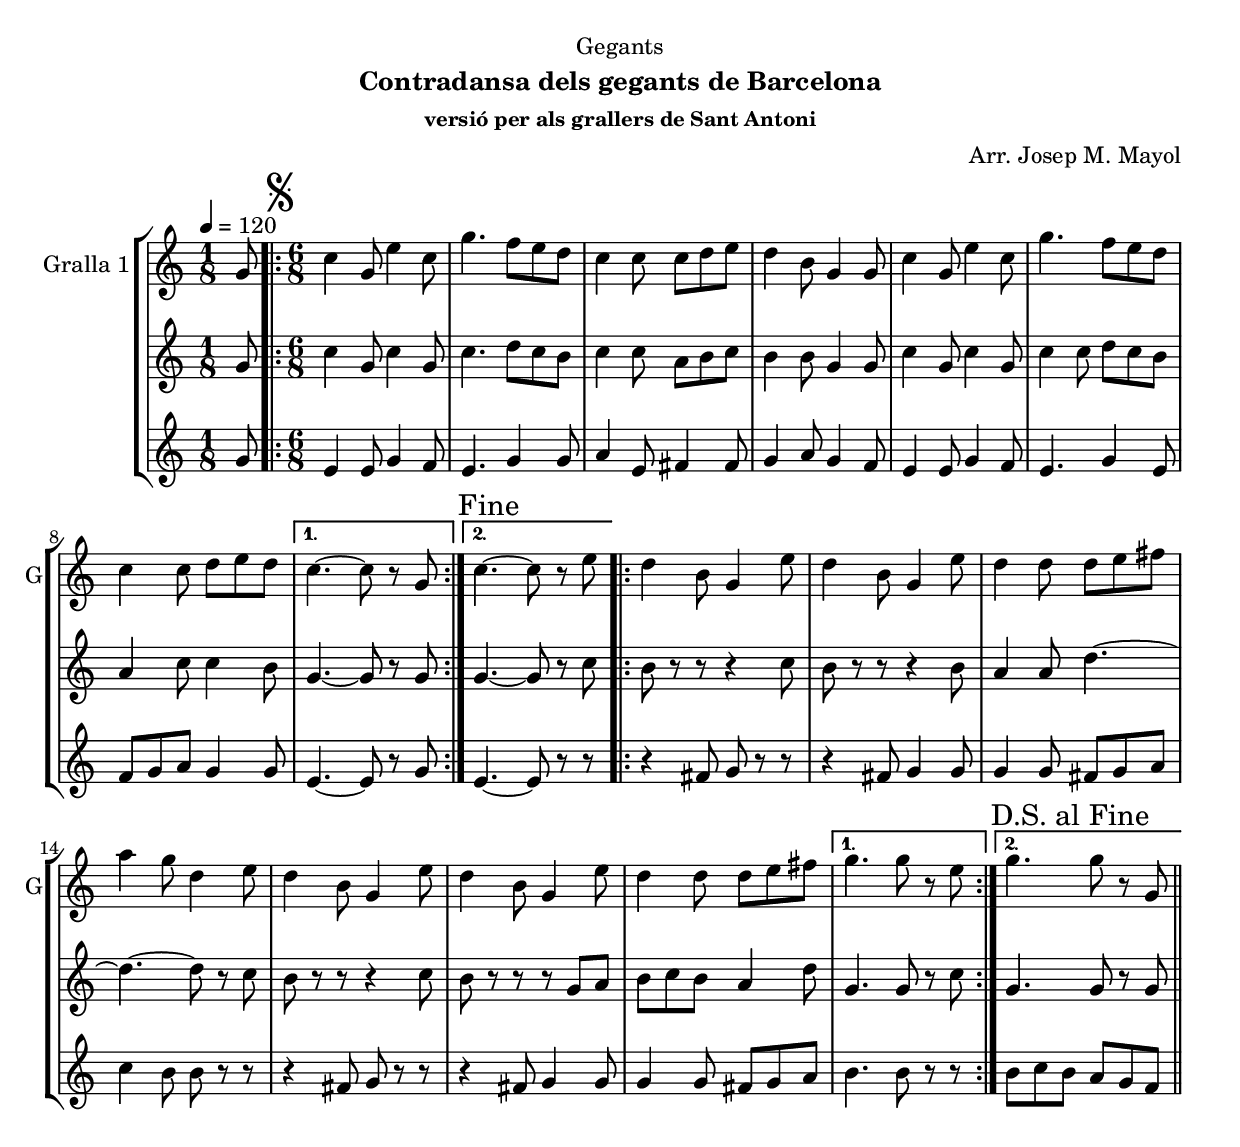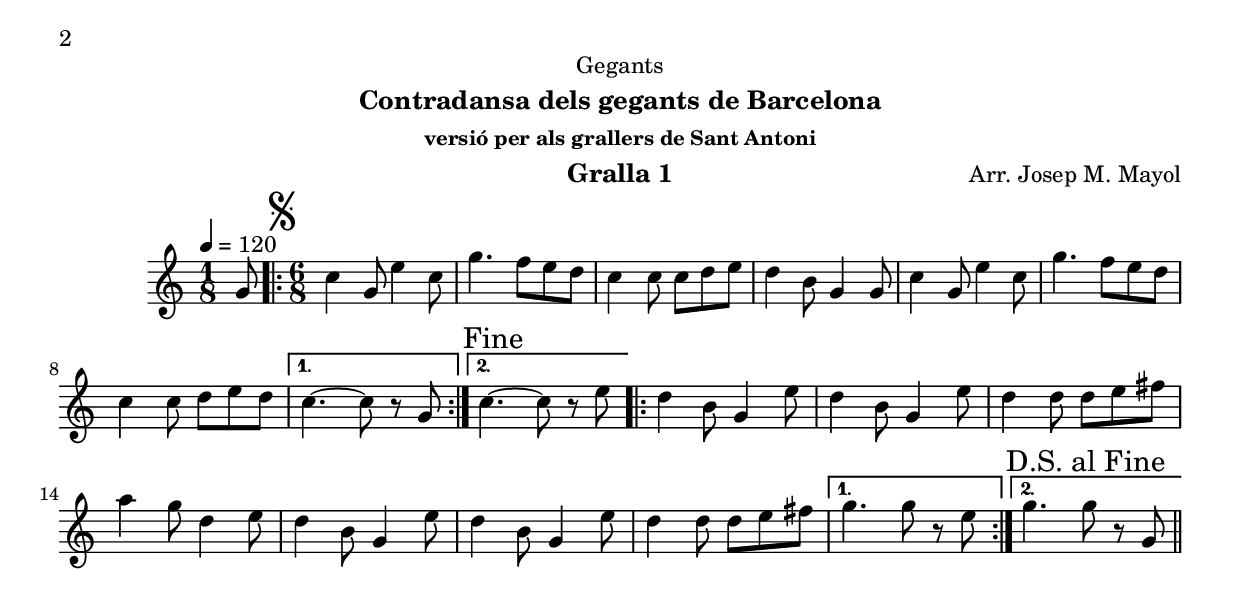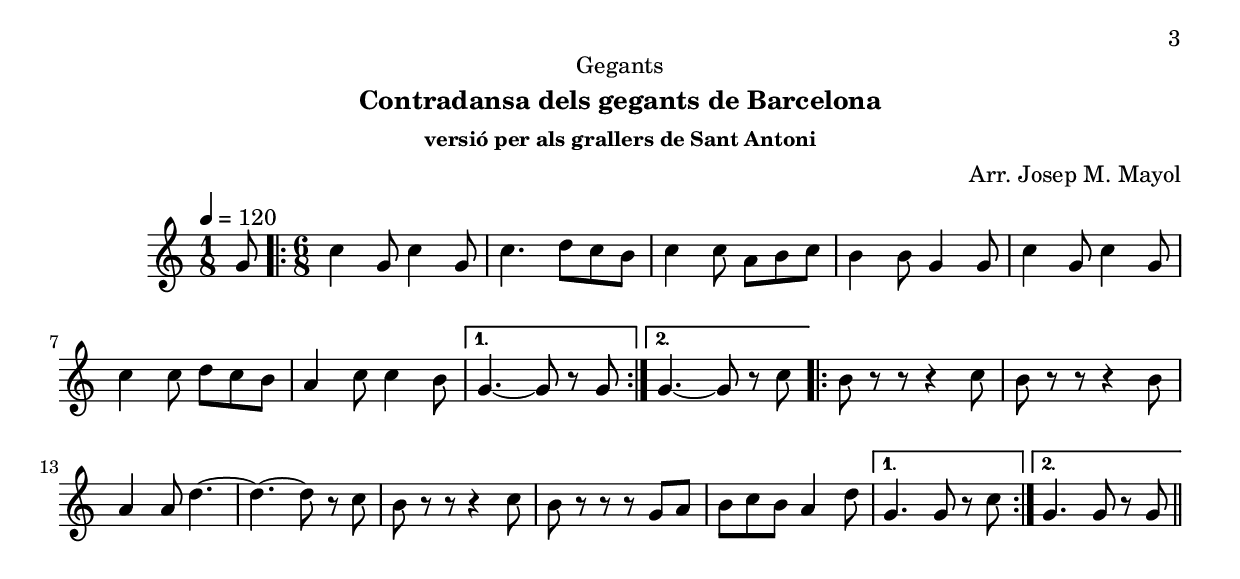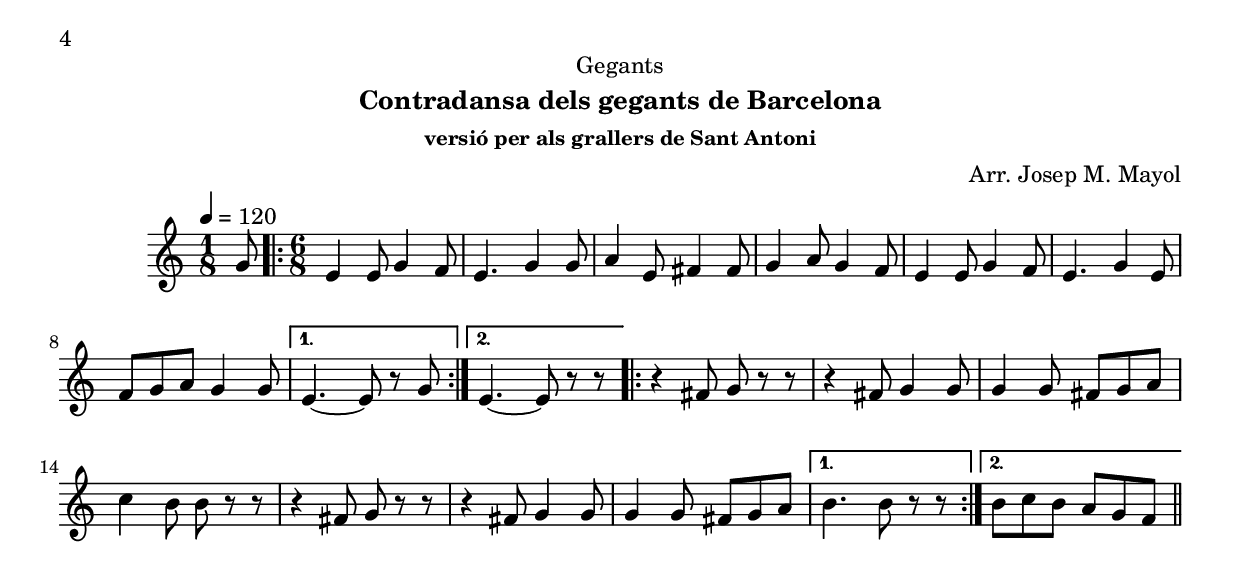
\version "2.16.2"

\header {
  dedication="Gegants"
  title=""
  subtitle="Contradansa dels gegants de Barcelona"
  subsubtitle="versió per als grallers de Sant Antoni"
  poet=""
  meter=""
  piece=""
  composer="Arr. Josep M. Mayol"
  arranger=""
  opus=""
  instrument=""
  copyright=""
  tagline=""
}

liniaroAa =
\relative g'
{
  \tempo 4=120
  \clef treble
  \key c \major
  \time 1/8
  g8  |
  \time 6/8   \repeat volta 2 { \mark \markup {\musicglyph #"scripts.segno"} c4 g8 e'4 c8  |
  g'4. f8 e d  |
  c4 c8 c d e  |
  %05
  d4 b8 g4 g8  |
  c4 g8 e'4 c8  |
  g'4. f8 e d  |
  c4 c8 d e d }
  \alternative { { c4. ~ c8 r g }
  %10
  { \mark "Fine" c4. ~ c8 r e } }
  \repeat volta 2 { d4 b8 g4 e'8  |
  d4 b8 g4 e'8  |
  d4 d8 d e fis  |
  a4 g8 d4 e8  |
  %15
  d4 b8 g4 e'8  |
  d4 b8 g4 e'8  |
  d4 d8 d e fis }
  \alternative { { g4. g8 r e }
  { \mark "D.S. al Fine" g4. g8 r g, } } \bar "||"
}

liniaroAb =
\relative g'
{
  \tempo 4=120
  \clef treble
  \key c \major
  \time 1/8
  g8  |
  \time 6/8   \repeat volta 2 { c4 g8 c4 g8  |
  c4. d8 c b  |
  c4 c8 a b c  |
  %05
  b4 b8 g4 g8  |
  c4 g8 c4 g8  |
  c4 c8 d c b  |
  a4 c8 c4 b8 }
  \alternative { { g4. ~ g8 r g }
  %10
  { g4. ~ g8 r c } }
  \repeat volta 2 { b8 r r r4 c8  |
  b8 r r r4 b8  |
  a4 a8 d4. ~  |
  d4. ~ d8 r c  |
  %15
  b8 r r r4 c8  |
  b8 r r r g a  |
  b8 c b a4 d8 }
  \alternative { { g,4. g8 r c }
  { g4. g8 r g } } \bar "||"
}

liniaroAc =
\relative g'
{
  \tempo 4=120
  \clef treble
  \key c \major
  \time 1/8
  g8  |
  \time 6/8   \repeat volta 2 { e4 e8 g4 f8  |
  e4. g4 g8  |
  a4 e8 fis4 fis8  |
  %05
  g4 a8 g4 f8  |
  e4 e8 g4 f8  |
  e4. g4 e8  |
  f8 g a g4 g8 }
  \alternative { { e4. ~ e8 r g }
  %10
  { e4. ~ e8 r r } }
  \repeat volta 2 { r4 fis8 g r r  |
  r4 fis8 g4 g8  |
  g4 g8 fis g a  |
  c4 b8 b r r  |
  %15
  r4 fis8 g r r  |
  r4 fis8 g4 g8  |
  g4 g8 fis g a }
  \alternative { { b4. b8 r r }
  { b8 c b a g f } } \bar "||"
}

\bookpart {
  \score {
    \new StaffGroup {
      \override Score.RehearsalMark #'self-alignment-X = #LEFT
      <<
        \new Staff \with {instrumentName = #"Gralla 1" shortInstrumentName = #"G"} \liniaroAa
        \new Staff \with {instrumentName = #"" shortInstrumentName = #" "} \liniaroAb
        \new Staff \with {instrumentName = #"" shortInstrumentName = #" "} \liniaroAc
      >>
    }
    \layout {}
  }
  \score { \unfoldRepeats
    \new StaffGroup {
      \override Score.RehearsalMark #'self-alignment-X = #LEFT
      <<
        \new Staff \with {instrumentName = #"Gralla 1" shortInstrumentName = #"G"} \liniaroAa
        \new Staff \with {instrumentName = #"" shortInstrumentName = #" "} \liniaroAb
        \new Staff \with {instrumentName = #"" shortInstrumentName = #" "} \liniaroAc
      >>
    }
    \midi {
      \set Staff.midiInstrument = "oboe"
      \set DrumStaff.midiInstrument = "drums"
    }
  }
}

\bookpart {
  \header {instrument="Gralla 1"}
  \score {
    \new StaffGroup {
      \override Score.RehearsalMark #'self-alignment-X = #LEFT
      <<
        \new Staff \liniaroAa
      >>
    }
    \layout {}
  }
  \score { \unfoldRepeats
    \new StaffGroup {
      \override Score.RehearsalMark #'self-alignment-X = #LEFT
      <<
        \new Staff \liniaroAa
      >>
    }
    \midi {
      \set Staff.midiInstrument = "oboe"
      \set DrumStaff.midiInstrument = "drums"
    }
  }
}

\bookpart {
  \header {instrument=""}
  \score {
    \new StaffGroup {
      \override Score.RehearsalMark #'self-alignment-X = #LEFT
      <<
        \new Staff \liniaroAb
      >>
    }
    \layout {}
  }
  \score { \unfoldRepeats
    \new StaffGroup {
      \override Score.RehearsalMark #'self-alignment-X = #LEFT
      <<
        \new Staff \liniaroAb
      >>
    }
    \midi {
      \set Staff.midiInstrument = "oboe"
      \set DrumStaff.midiInstrument = "drums"
    }
  }
}

\bookpart {
  \header {instrument=""}
  \score {
    \new StaffGroup {
      \override Score.RehearsalMark #'self-alignment-X = #LEFT
      <<
        \new Staff \liniaroAc
      >>
    }
    \layout {}
  }
  \score { \unfoldRepeats
    \new StaffGroup {
      \override Score.RehearsalMark #'self-alignment-X = #LEFT
      <<
        \new Staff \liniaroAc
      >>
    }
    \midi {
      \set Staff.midiInstrument = "oboe"
      \set DrumStaff.midiInstrument = "drums"
    }
  }
}

